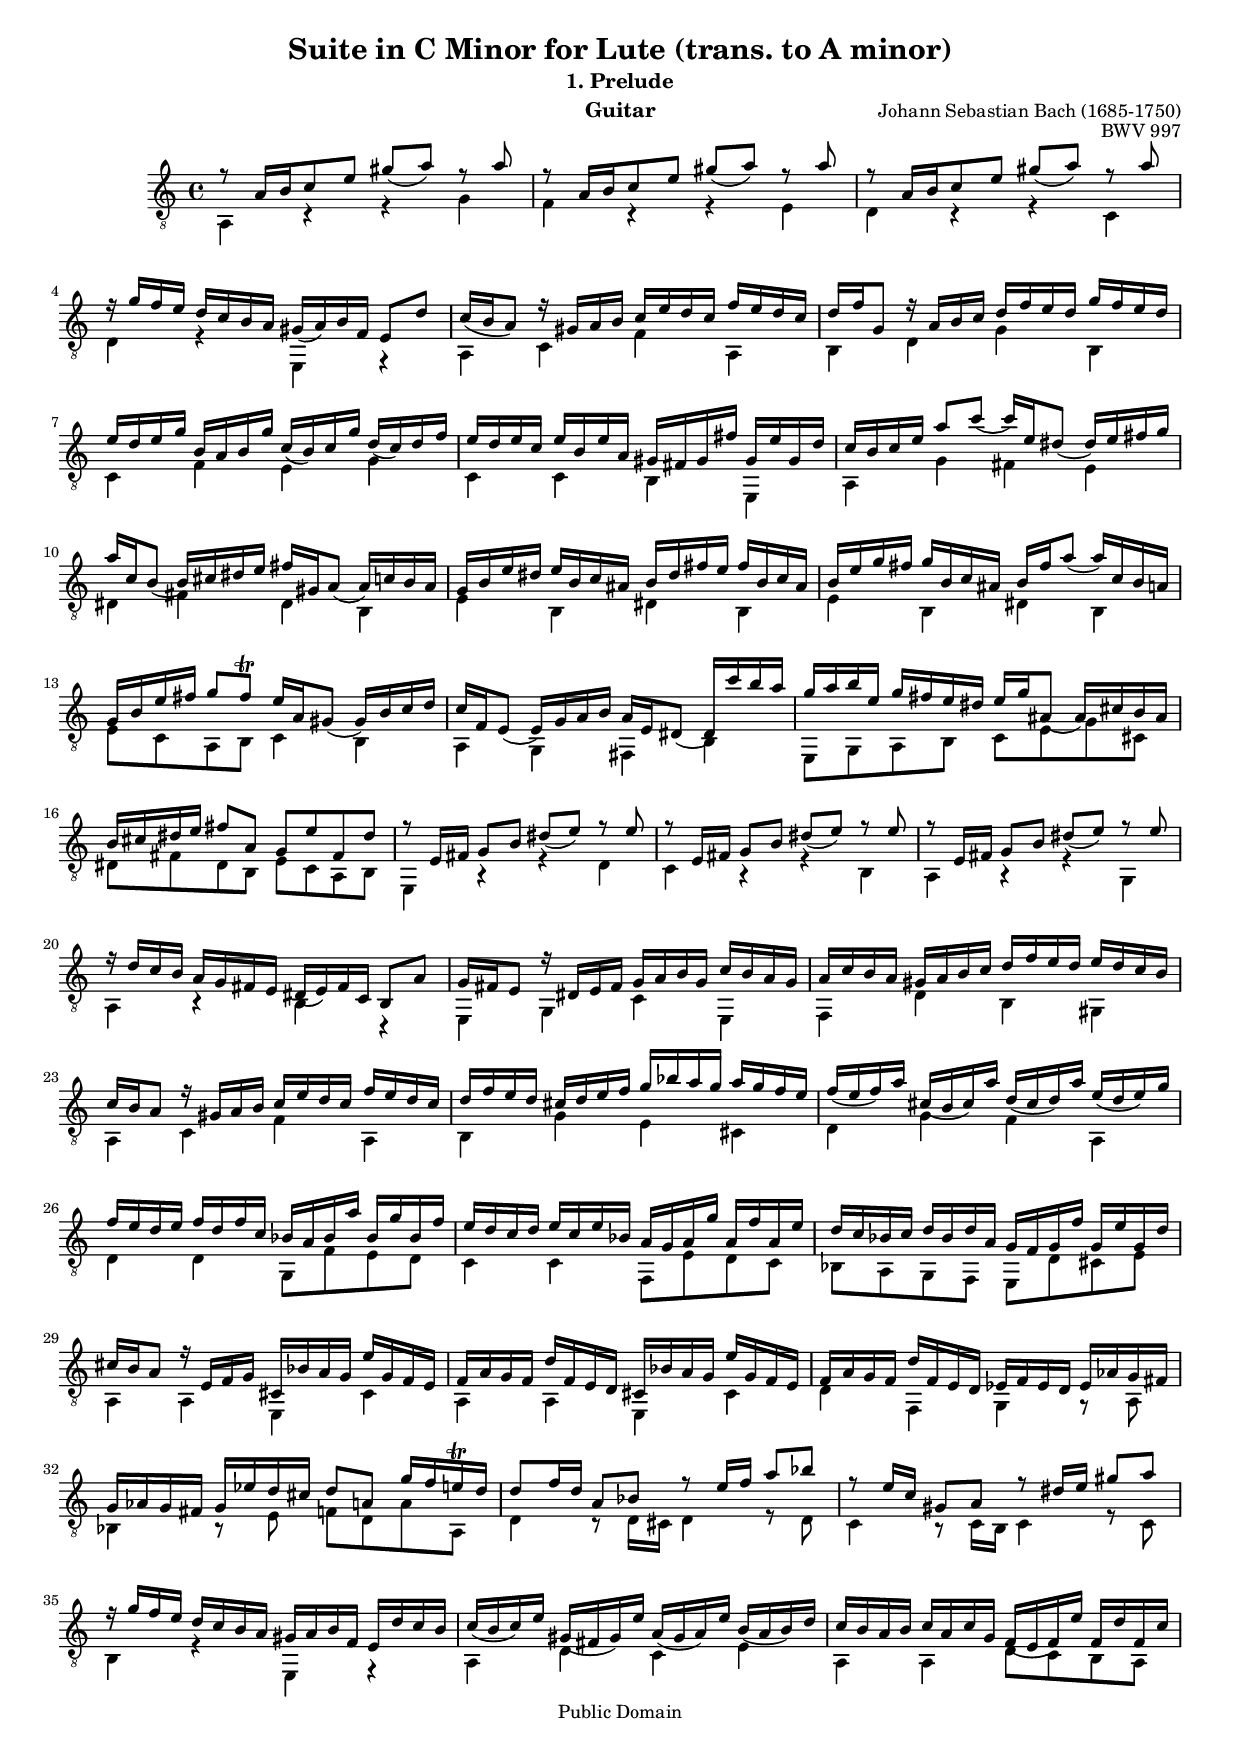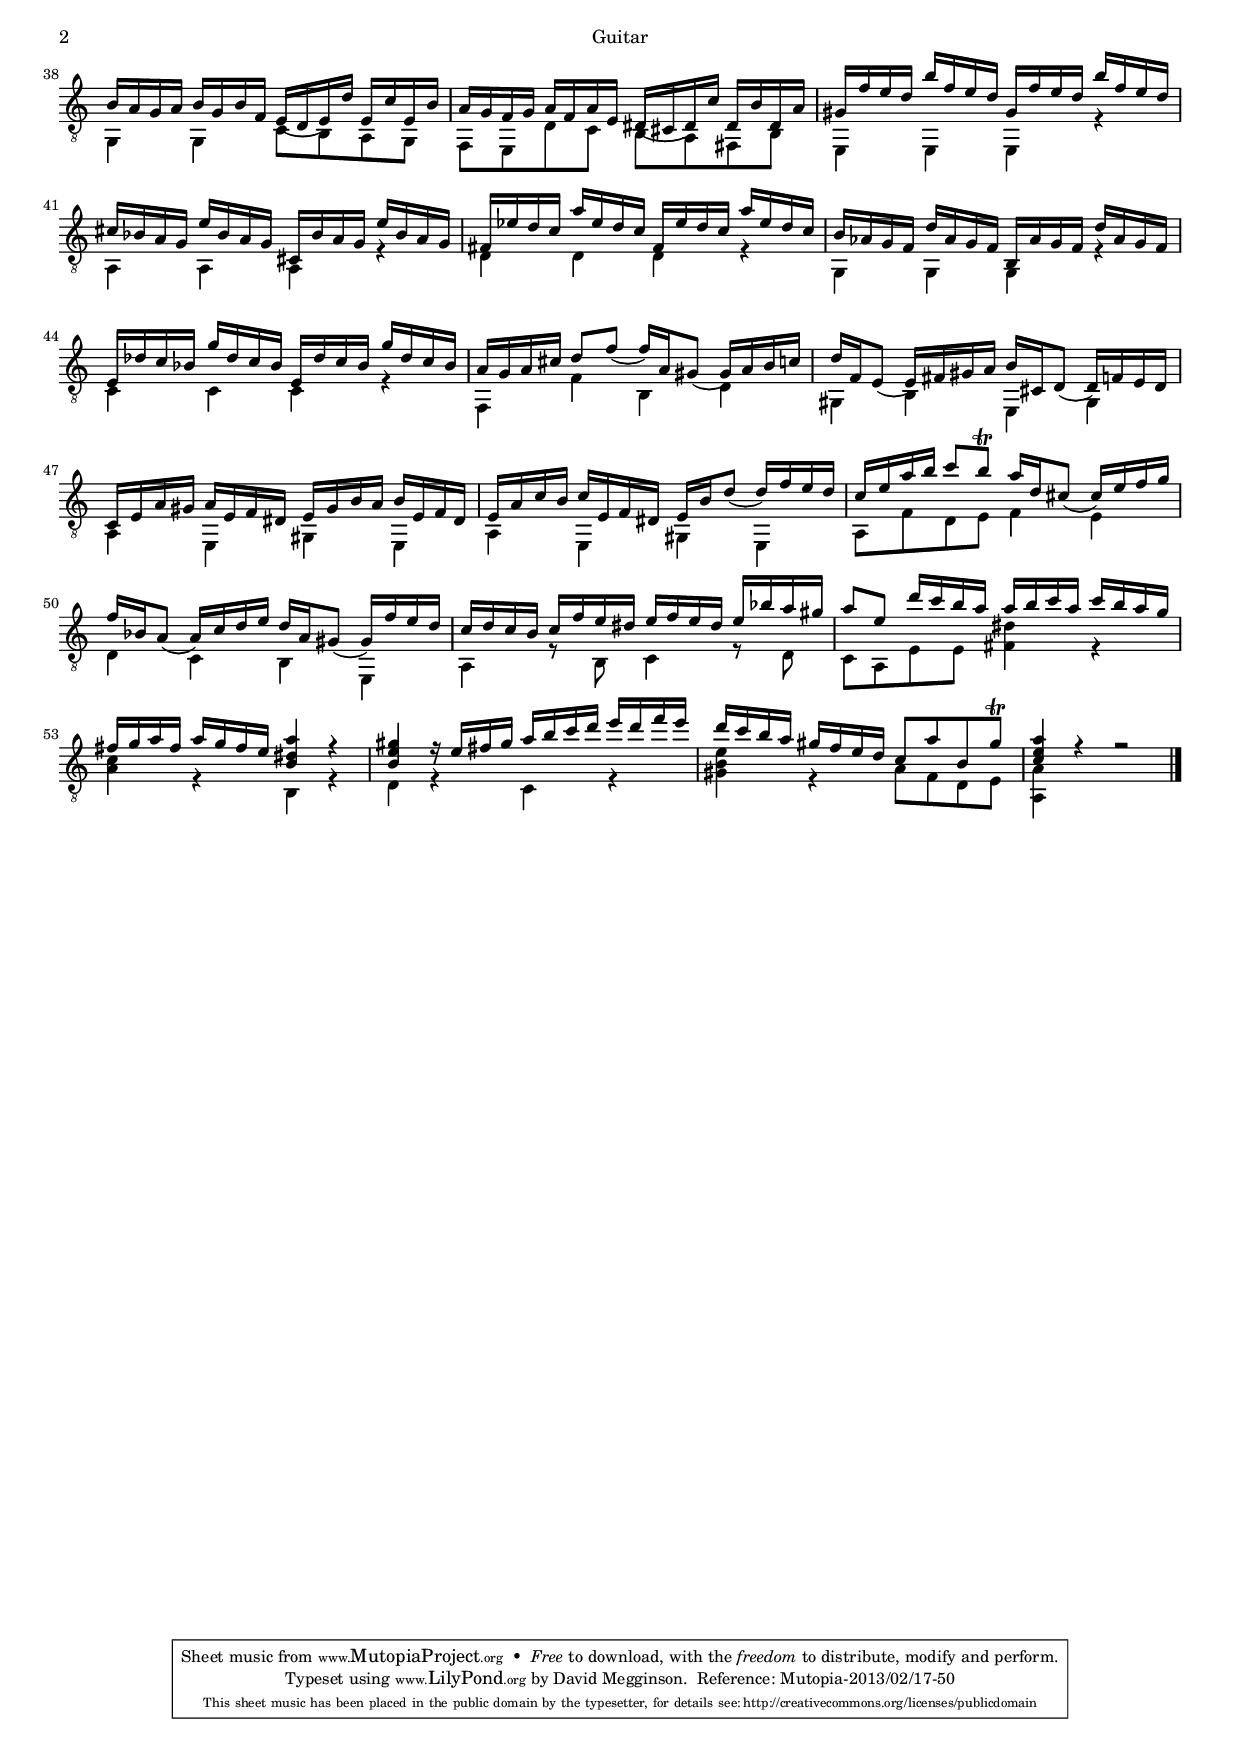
\version "2.16.1"

\header{

	title = "Suite in C Minor for Lute (trans. to A minor)"
	subtitle = "1. Prelude"
	opus = "BWV 997"
	composer = "Johann Sebastian Bach (1685-1750)"
	instrument= "Guitar"

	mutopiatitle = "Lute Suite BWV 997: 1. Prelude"
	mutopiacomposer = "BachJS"
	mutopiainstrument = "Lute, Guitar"
	date = "ca.1740-41"
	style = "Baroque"
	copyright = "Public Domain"
	filename = "bmv997-01prelude.ly"
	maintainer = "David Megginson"
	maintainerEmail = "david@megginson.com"
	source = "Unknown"

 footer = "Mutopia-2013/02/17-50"
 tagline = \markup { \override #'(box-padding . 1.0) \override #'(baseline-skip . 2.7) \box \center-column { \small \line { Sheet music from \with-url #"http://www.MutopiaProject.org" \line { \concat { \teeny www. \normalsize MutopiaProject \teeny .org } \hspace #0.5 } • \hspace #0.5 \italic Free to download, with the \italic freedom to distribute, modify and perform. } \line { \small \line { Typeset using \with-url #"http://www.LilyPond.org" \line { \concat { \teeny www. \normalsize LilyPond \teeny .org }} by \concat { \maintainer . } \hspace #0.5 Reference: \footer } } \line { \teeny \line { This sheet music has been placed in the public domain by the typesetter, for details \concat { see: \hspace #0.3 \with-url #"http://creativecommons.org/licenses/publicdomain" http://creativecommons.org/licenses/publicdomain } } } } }
}

#(set-global-staff-size 16)

Treble = {
	\set Staff.midiInstrument = "acoustic guitar (nylon)"
	\time 4/4
	\key a \minor
	\clef "treble_8"
	\voiceOne
	\slurDown

	r8  a'16[ b' c''8 e''] gis''(  a'') r a'' |
	r  a'16[ b' c''8 e''] gis''(  a'') r a'' |
	r  a'16[ b' c''8 e''] gis''(  a'') r a'' |
	r16 g'' f'' e'' d'' c'' b' a' gis'(  a') b' f' e'8 d'' |
%5
	c''16( b'  a'8) r16 gis' a' b' c'' e'' d'' c'' f'' e'' d'' c'' |
	d'' f'' g'8 r16 a' b' c'' d'' f'' e'' d'' g'' f'' e'' d'' |
	e'' d'' e'' g'' b' a' b' g'' c''(  b') c'' g'' d''(  c'') d'' f'' |
	e'' d'' e'' c'' e'' b' e'' a' gis' fis' gis' fis'' gis' e'' gis' d'' |
	c'' b' c'' e'' a''8 c'''(  c'''16) e'' dis''8(  dis''16) e'' fis'' g'' |
%10
	a'' c'' b'8(  b'16) cis'' dis'' e'' fis'' gis' a'8(  a'16) c'' b' a' |
	g' b' e'' dis'' e'' b' c'' ais' b' dis'' fis'' e'' fis'' b' c'' ais' |
	b' e'' g'' fis'' g'' b' c'' ais' b' fis'' a''8(  a''16) c'' b' a' |
	g' b' e'' fis'' g''8 fis'' \trill e''16 a' gis'8(  gis'16) b' c'' d'' |
	c'' f' e'8(  e'16) g' a' b' a' e' dis'8(  dis'16) c''' b'' a'' |
%15
	g'' a'' b'' e'' g'' fis'' e'' dis'' e'' g'' ais'8(  ais'16) cis'' b' ais' |
	b' cis'' dis'' e'' fis''8 a' g' e'' fis' dis'' |
	r e'16 fis' g'8 b' dis''(  e'') r e'' |
	r e'16 fis' g'8 b' dis''(  e'') r e'' |
	r e'16 fis' g'8 b' dis''(  e'') r e'' |
%20
	r16 d'' c'' b' a' g' fis' e' dis'(  e') fis' c' b8 a' |
	g'16 fis' e'8 r16 dis' e' fis' g' a' b' g' c'' b' a' g' |
	a' c'' b' a' gis' a' b' c'' d'' f'' e'' d'' e'' d'' c'' b' |
	c'' b' a'8 r16 gis' a' b' c'' e'' d'' c'' f'' e'' d'' c'' |
	d'' f'' e'' d'' cis'' d'' e'' f'' g'' bes'' a'' g'' a'' g'' f'' e'' |
%25
	f''( e''  f'') a'' cis''( b'  cis'') a'' d''( cis''  d'') a'' e''( d''  e'') g'' |
	f'' e'' d'' e'' f'' d'' f'' c'' bes' a' bes' a'' bes' g'' bes' f'' |
	e'' d'' c'' d'' e'' c'' e'' bes' a' g' a' g'' a' f'' a' e'' |
	d'' c'' bes' c'' d'' bes' d'' a' g' f' g' f'' g' e'' g' d'' |
	cis'' b' a'8 r16 e' f' g' cis' bes' a' g' e'' g' f' e' |
%30
	f' a' g' f' d'' f' e' d' cis' bes' a' g' e'' g' f' e' |
	f' a' g' f' d'' f' e' d' ees' f' ees' d' ees' aes' g' fis' |
	g' aes' g' fis' g' ees'' d'' cis'' d''8 a' g''16 f'' e'' \trill d'' |
	d''8 f''16 d'' a'8 bes' r e''16 f'' a''8 bes'' |
	r e''16 c'' gis'8 a' r dis''16 e'' gis''8 a'' |
%35
	r16 g'' f'' e'' d'' c'' b' a' gis' a' b' f' e' d'' c'' b' |
	c''( b'  c'') e'' gis'( fis'  gis') e'' a'( gis'  a') e'' b'( a'  b') d'' |
	c'' b' a' b' c'' a' c'' g' f'( e'  f') e'' f' d'' f' c'' |
	b' a' g' a' b' g' b' f' e'( d'  e') d'' e' c'' e' b' |
	a' g' f' g' a' f' a' e' dis'( cis'  dis') c'' dis' b' dis' a' |
%40
	gis' f'' e'' d'' b'' f'' e'' d'' gis' f'' e'' d'' b'' f'' e'' d'' |
	cis'' bes' a' g' e'' bes' a' g' cis' bes' a' g' e'' bes' a' g' |
	fis' ees'' d'' c'' a'' ees'' d'' c'' fis' ees'' d'' c'' a'' ees'' d'' c'' |
	b' aes' g' f' d'' aes' g' f' b aes' g' f' d'' aes' g' f' |
	e' des'' c'' bes' g'' des'' c'' bes' e' des'' c'' bes' g'' des'' c'' bes' |
%45
	a' g' a' cis'' d''8 f''(  f''16) a' gis'8(  gis'16) a' b' c'' |
	d'' f' e'8(  e'16) fis' gis' a' b' cis' d'8(  d'16) f' e' d' |
	c' e' a' gis' a' e' f' dis' e' gis' b' a' b' e' f' dis' |
	e' a' c'' b' c'' e' f' dis' e' b' d''8(  d''16) f'' e'' d'' |
	c'' e'' a'' b'' c'''8 b'' \trill a''16 d'' cis''8(  cis''16) e'' f'' g'' |
%50
	f'' bes' a'8(  a'16) c'' d'' e'' d'' a' gis'8(  gis'16) f'' e'' d'' |
	c'' d'' c'' b' c'' f'' e'' dis'' e'' f'' e'' dis'' e'' bes'' a'' gis'' |
	a''8 e'' d'''16 c''' b'' a'' a'' b'' c''' a'' c''' b'' a'' g'' |
	fis'' g'' a'' fis'' a'' g'' fis'' e'' <b' dis'' a''>4 r |
	<b' e'' gis''> r16 e'' fis'' gis'' a'' b'' c''' d''' e''' d''' f''' e''' |
%55
	d''' c''' b'' a'' gis'' f'' e'' d'' c''8 a'' b' gis'' \trill |
	<c'' e'' a''>4 r r2 \bar "|."
}
Bass = {
	\set Staff.midiInstrument = "acoustic guitar (nylon)"
	\time 4/4
	\key a \minor
	\clef "treble_8"
	\voiceTwo

	a4 r r g' |
	f' r r e' |
	d' r r c' |
	d' r e r |
%5
	a c' f' a |
	b d' g' b |
	c' f' e' g' |
	c' c' b e |
	a g' fis' e' |
%10
	dis' fis' dis' b |
	e' b dis' b |
	e' b dis' b |
	e'8 c' a b c'4 b |
	a g fis b |
%15
	e8 g a b c' e' g' cis' |
	dis' fis' dis' b e' c' a b |
	e4 r r d' |
	c' r r b |
	a r r g |
%20
	a r b r |
	e g c' e |
	f d' b gis |
	a c' f' a |
	b g' e' cis' |
%25
	d' g' f' a |
	d' d' g8 f' e' d' |
	c'4 c' f8 e' d' c' |
	bes a g f e d' cis' e' |
	a4 a e cis' |
%30
	a a e cis' |
	d' f g r8 a |
	bes4 r8 e' f' d' a' a |
	d'4 r8 d'16 cis' d'4 r8 d' |
	c'4 r8 c'16 b c'4 r8 c' |
%35
	b4 r e r |
	a d' c' e' |
	a a d'8 c' b a |
	g4 g c'8 b a g |
	f e d' c' b a fis b |
%40
	e4 e e r |
	a a a r |
	d' d' d' r |
	g g g r |
	c' c' c' r |
%45
	f f' b d' |
	gis b e gis |
	a e gis e |
	a e gis e |
	a8 f' d' e' f'4 e' |
%50
	d' c' b e |
	a r8 b c'4 r8 d' |
	c' a e' e' <fis' dis''>4 r |
	<a' c''> r b r |
	d' r c' r |
%55
	<gis' b' e''> r a'8 f' d' e' |
	<a a'>4 s s2 \bar "|."
}

GuitarStaff = \new Staff = GuitarStaff <<
	\set Staff.midiInstrument = "acoustic guitar (nylon)"

	\transpose c' c \Treble
	\transpose c' c \Bass
>>

\score {
	<<
		\GuitarStaff
	>>
	\layout {
	}
	
  \midi {
    \tempo 4 = 60
    }
}
